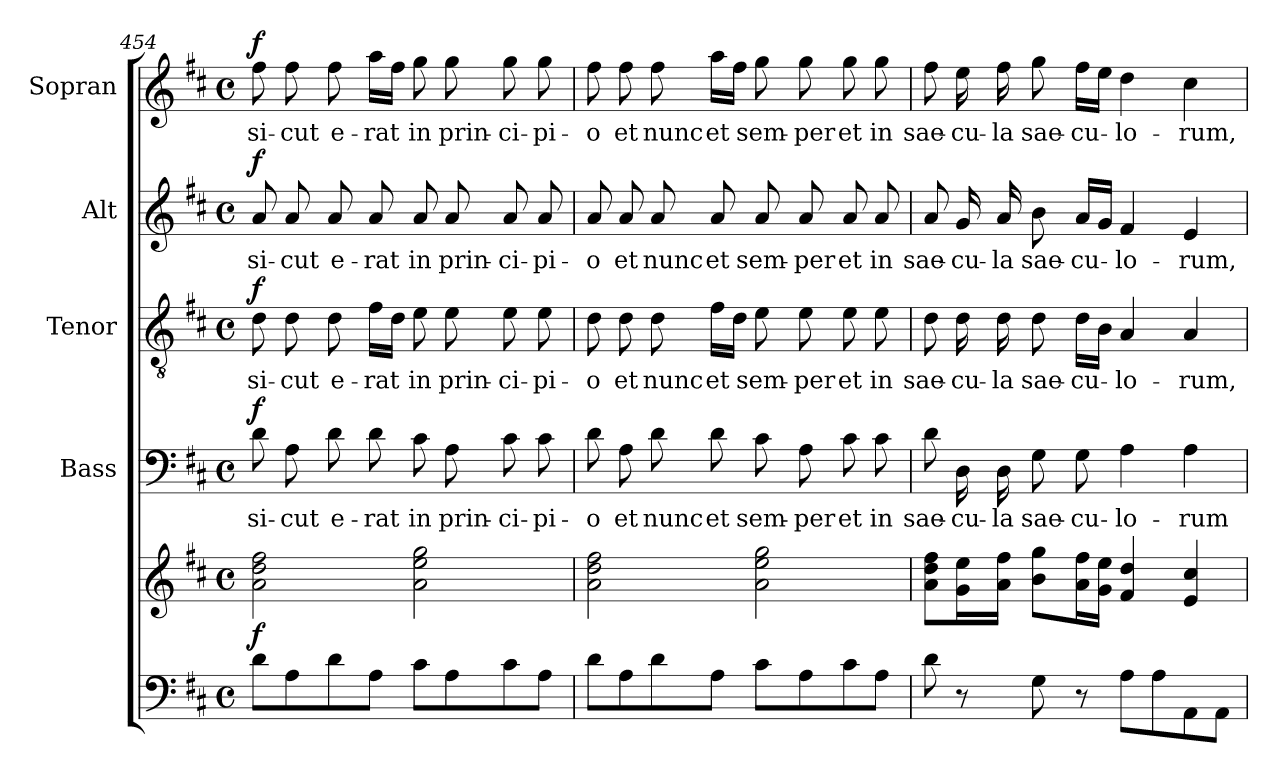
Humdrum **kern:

**kern	**kern	**dynam	**kern	**text	**dynam	**kern	**text	**dynam	**kern	**text	**dynam	**kern	**text	**dynam
*part5	*part5	*part5	*part4	*part4	*part4	*part3	*part3	*part3	*part2	*part2	*part2	*part1	*part1	*part1
*staff6	*staff5	*staff5/6	*staff4	*staff4	*staff4	*staff3	*staff3	*staff3	*staff2	*staff2	*staff2	*staff1	*staff1	*staff1
*	*	*	*I"Bass	*	*	*I"Tenor	*	*	*I"Alt	*	*	*I"Sopran	*	*
*	*	*	*I'B.	*	*	*I'T.	*	*	*I'A.	*	*	*I'S.	*	*
*clefF4	*clefG2	*	*clefF4	*	*	*clefGv2	*	*	*clefG2	*	*	*clefG2	*	*
*k[f#c#]	*k[f#c#]	*	*k[f#c#]	*	*	*k[f#c#]	*	*	*k[f#c#]	*	*	*k[f#c#]	*	*
*D:	*D:	*	*D:	*	*	*D:	*	*	*D:	*	*	*D:	*	*
*M4/4	*M4/4	*	*M4/4	*	*	*M4/4	*	*	*M4/4	*	*	*M4/4	*	*
*met(c)	*met(c)	*	*met(c)	*	*	*met(c)	*	*	*met(c)	*	*	*met(c)	*	*
=454	=454	=454	=454	=454	=454	=454	=454	=454	=454	=454	=454	=454	=454	=454
!	!	!LO:DY:b	!	!LO:LY:b	!LO:DY:a	!	!LO:LY:b	!LO:DY:a	!	!LO:LY:b	!LO:DY:a	!	!LO:LY:b	!LO:DY:a
8d\L	2a\ 2dd\ 2ff#\	f	8d\	si-	f	8d\	si-	f	8a/	si-	f	8ff#\	si-	f
!	!	!	!	!LO:LY:b	!	!	!LO:LY:b	!	!	!LO:LY:b	!	!	!LO:LY:b	!
8A\	.	.	8A\	-cut	.	8d\	-cut	.	8a/	-cut	.	8ff#\	-cut	.
!	!	!	!	!LO:LY:b	!	!	!LO:LY:b	!	!	!LO:LY:b	!	!	!LO:LY:b	!
8d\	.	.	8d\	e-	.	8d\	e-	.	8a/	e-	.	8ff#\	e-	.
!	!	!	!	!LO:LY:b	!	!	!LO:LY:b	!	!	!LO:LY:b	!	!	!LO:LY:b	!
8A\J	.	.	8d\	-rat	.	16f#\LL	-rat	.	8a/	-rat	.	16aa\LL	-rat	.
.	.	.	.	.	.	16d\JJ	.	.	.	.	.	16ff#\JJ	.	.
!	!	!	!	!LO:LY:b	!	!	!LO:LY:b	!	!	!LO:LY:b	!	!	!LO:LY:b	!
8c#\L	2a\ 2ee\ 2gg\	.	8c#\	in	.	8e\	in	.	8a/	in	.	8gg\	in	.
!	!	!	!	!LO:LY:b	!	!	!LO:LY:b	!	!	!LO:LY:b	!	!	!LO:LY:b	!
8A\	.	.	8A\	prin-	.	8e\	prin-	.	8a/	prin-	.	8gg\	prin-	.
!	!	!	!	!LO:LY:b	!	!	!LO:LY:b	!	!	!LO:LY:b	!	!	!LO:LY:b	!
8c#\	.	.	8c#\	-ci-	.	8e\	-ci-	.	8a/	-ci-	.	8gg\	-ci-	.
!	!	!	!	!LO:LY:b	!	!	!LO:LY:b	!	!	!LO:LY:b	!	!	!LO:LY:b	!
8A\J	.	.	8c#\	-pi-	.	8e\	-pi-	.	8a/	-pi-	.	8gg\	-pi-	.
!!LO:PB:g=z
=455	=455	=455	=455	=455	=455	=455	=455	=455	=455	=455	=455	=455	=455	=455
!	!	!	!	!LO:LY:b	!	!	!LO:LY:b	!	!	!LO:LY:b	!	!	!LO:LY:b	!
8d\L	2a\ 2dd\ 2ff#\	.	8d\	-o	.	8d\	-o	.	8a/	-o	.	8ff#\	-o	.
!	!	!	!	!LO:LY:b	!	!	!LO:LY:b	!	!	!LO:LY:b	!	!	!LO:LY:b	!
8A\	.	.	8A\	et	.	8d\	et	.	8a/	et	.	8ff#\	et	.
!	!	!	!	!LO:LY:b	!	!	!LO:LY:b	!	!	!LO:LY:b	!	!	!LO:LY:b	!
8d\	.	.	8d\	nunc	.	8d\	nunc	.	8a/	nunc	.	8ff#\	nunc	.
!	!	!	!	!LO:LY:b	!	!	!LO:LY:b	!	!	!LO:LY:b	!	!	!LO:LY:b	!
8A\J	.	.	8d\	et	.	16f#\LL	et	.	8a/	et	.	16aa\LL	et	.
.	.	.	.	.	.	16d\JJ	.	.	.	.	.	16ff#\JJ	.	.
!	!	!	!	!LO:LY:b	!	!	!LO:LY:b	!	!	!LO:LY:b	!	!	!LO:LY:b	!
8c#\L	2a\ 2ee\ 2gg\	.	8c#\	sem-	.	8e\	sem-	.	8a/	sem-	.	8gg\	sem-	.
!	!	!	!	!LO:LY:b	!	!	!LO:LY:b	!	!	!LO:LY:b	!	!	!LO:LY:b	!
8A\	.	.	8A\	-per	.	8e\	-per	.	8a/	-per	.	8gg\	-per	.
!	!	!	!	!LO:LY:b	!	!	!LO:LY:b	!	!	!LO:LY:b	!	!	!LO:LY:b	!
8c#\	.	.	8c#\	et	.	8e\	et	.	8a/	et	.	8gg\	et	.
!	!	!	!	!LO:LY:b	!	!	!LO:LY:b	!	!	!LO:LY:b	!	!	!LO:LY:b	!
8A\J	.	.	8c#\	in	.	8e\	in	.	8a/	in	.	8gg\	in	.
=456	=456	=456	=456	=456	=456	=456	=456	=456	=456	=456	=456	=456	=456	=456
!	!	!	!	!LO:LY:b	!	!	!LO:LY:b	!	!	!LO:LY:b	!	!	!LO:LY:b	!
8d\	8a\ 8dd\ 8ff#\L	.	8d\	sae-	.	8d\	sae-	.	8a/	sae-	.	8ff#\	sae-	.
!	!	!	!	!LO:LY:b	!	!	!LO:LY:b	!	!	!LO:LY:b	!	!	!LO:LY:b	!
8r	16g\ 16ee\L	.	16D\	-cu-	.	16d\	-cu-	.	16g/	-cu-	.	16ee\	-cu-	.
!	!	!	!	!LO:LY:b	!	!	!LO:LY:b	!	!	!LO:LY:b	!	!	!LO:LY:b	!
.	16a\ 16ff#\JJ	.	16D\	-la	.	16d\	-la	.	16a/	-la	.	16ff#\	-la	.
!	!	!	!	!LO:LY:b	!	!	!LO:LY:b	!	!	!LO:LY:b	!	!	!LO:LY:b	!
8G\	8b\ 8gg\L	.	8G\	sae-	.	8d\	sae-	.	8b\	sae-	.	8gg\	sae-	.
!	!	!	!	!LO:LY:b	!	!	!LO:LY:b	!	!	!LO:LY:b	!	!	!LO:LY:b	!
8r	16a\ 16ff#\L	.	8G\	-cu-	.	16d\LL	-cu-	.	16a/LL	-cu-	.	16ff#\LL	-cu-	.
.	16g\ 16ee\JJ	.	.	.	.	16B\JJ	.	.	16g/JJ	.	.	16ee\JJ	.	.
!	!	!	!	!LO:LY:b	!	!	!LO:LY:b	!	!	!LO:LY:b	!	!	!LO:LY:b	!
8A\L	4f#/ 4dd/	.	4A\	-lo-	.	4A/	-lo-	.	4f#/	-lo-	.	4dd\	-lo-	.
8A\	.	.	.	.	.	.	.	.	.	.	.	.	.	.
!	!	!	!	!LO:LY:b	!	!	!LO:LY:b	!	!	!LO:LY:b	!	!	!LO:LY:b	!
8AA\	4e/ 4cc#/	.	4A\	-rum	.	4A/	-rum,	.	4e/	-rum,	.	4cc#\	-rum,	.
8AA\J	.	.	.	.	.	.	.	.	.	.	.	.	.	.
=	=	=	=	=	=	=	=	=	=	=	=	=	=	=
*-	*-	*-	*-	*-	*-	*-	*-	*-	*-	*-	*-	*-	*-	*-
